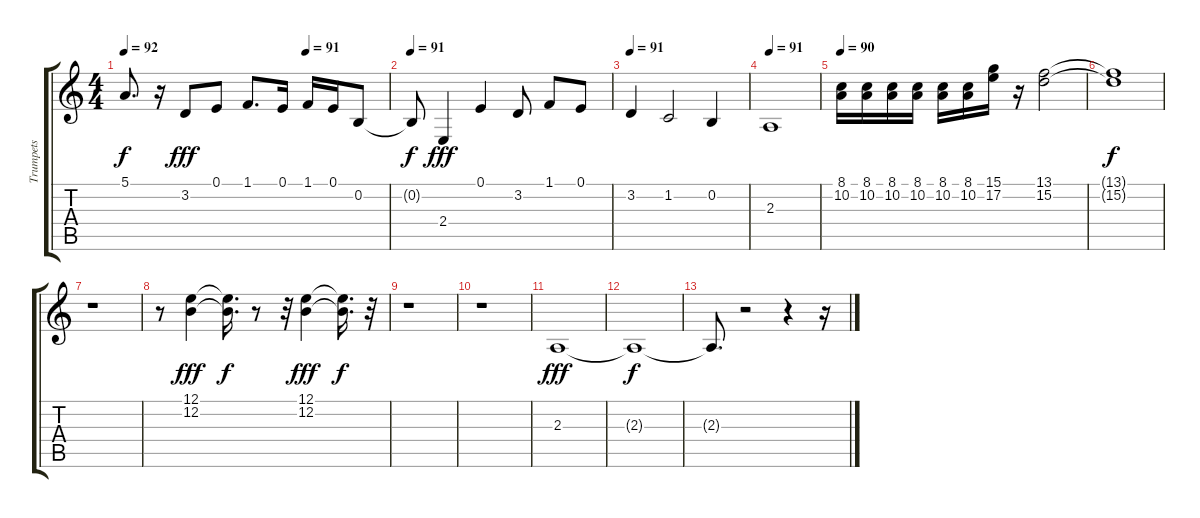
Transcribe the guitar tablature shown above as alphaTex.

\track ("Trumpets" "Trumpets") {instrument brasssection}
\staff {score tabs}
\tuning (E4 B3 G3 D3 A2 E2) {hide}
\ts (4 4)
\tempo 92
\tempo (91 0.6875)
\clef g2
\ks c
5.1{t}.8{d dy f} r.16 3.2.8{dy fff} 0.1.8 1.1.8{d} 0.1.16 1.1.16 0.1.16 0.2.8 |
\tempo 91
0.2{t}.8{dy f} 2.4.4{dy fff} 0.1.4 3.2.8 1.1.8 0.1.8 |
\tempo 91
3.2.4 1.2.2 0.2.4 |
\tempo 91
2.3.1 |
\tempo 90
(8.1 10.2).16 (8.1 10.2).16 (8.1 10.2).16 (8.1 10.2).16 (8.1 10.2).16 (8.1 10.2).16 (15.1 17.2).16 r.16 (13.1 15.2).2 |
(13.1{t} 15.2{t}).1{dy f} |
r.1 |
r.8 (12.1 12.2).4{dy fff} (12.1{t} 12.2{t}).16{d dy f} r.8 r.32 (12.1 12.2).4{dy fff} (12.1{t} 12.2{t}).16{d dy f} r.32 |
r.1 |
r.1 |
2.3.1{dy fff} |
2.3{t}.1{dy f} |
2.3{t}.8{d} r.2 r.4 r.16
